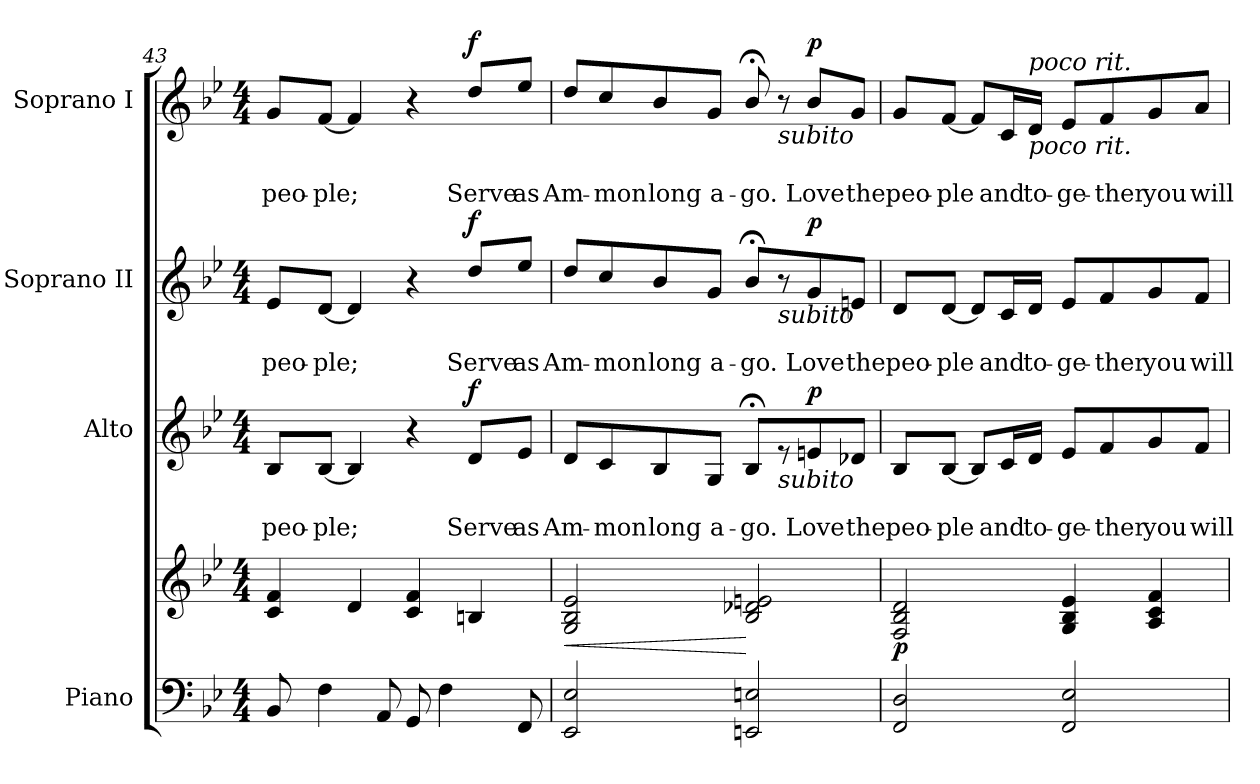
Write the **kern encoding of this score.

**kern	**kern	**dynam	**kern	**text	**text	**dynam	**kern	**text	**text	**dynam	**kern	**text	**text	**dynam
*part4	*part4	*part4	*part3	*part3	*part3	*part3	*part2	*part2	*part2	*part2	*part1	*part1	*part1	*part1
*staff5	*staff4	*staff4/5	*staff3	*staff3	*staff3	*staff3	*staff2	*staff2	*staff2	*staff2	*staff1	*staff1	*staff1	*staff1
*I"Piano	*	*	*I"Alto	*	*	*	*I"Soprano II	*	*	*	*I"Soprano I	*	*	*
*	*	*	*I'A	*	*	*	*I'S2	*	*	*	*I'S1	*	*	*
!!LO:LB:g=z
*clefF4	*clefG2	*	*clefG2	*	*	*	*clefG2	*	*	*	*clefG2	*	*	*
*k[b-e-]	*k[b-e-]	*	*k[b-e-]	*	*	*	*k[b-e-]	*	*	*	*k[b-e-]	*	*	*
*B-:	*B-:	*	*B-:	*	*	*	*B-:	*	*	*	*B-:	*	*	*
*M4/4	*M4/4	*	*M4/4	*	*	*	*M4/4	*	*	*	*M4/4	*	*	*
=43	=43	=43	=43	=43	=43	=43	=43	=43	=43	=43	=43	=43	=43	=43
!	!	!	!	!	!LO:LY:b	!	!	!	!	!	!	!	!	!
!	!	!	!	!	!	!	!	!	!LO:LY:b	!	!	!	!	!
!	!	!	!	!	!	!	!	!	!	!	!	!	!LO:LY:b	!
8BB-/	4c/ 4f/	.	8B-/L	.	peo-	.	8e-/L	.	peo-	.	8g/L	.	peo-	.
!	!	!	!	!	!LO:LY:b	!	!	!	!	!	!	!	!	!
!	!	!	!	!	!	!	!	!	!LO:LY:b	!	!	!	!	!
!	!	!	!	!	!	!	!	!	!	!	!	!	!LO:LY:b	!
4F\	.	.	[8B-/J	.	-ple;	.	[8d/J	.	-ple;	.	[8f/J	.	-ple;	.
.	4d/	.	4B-/]	.	.	.	4d/]	.	.	.	4f/]	.	.	.
8AA/	.	.	.	.	.	.	.	.	.	.	.	.	.	.
8GG/	4c/ 4f/	.	4r	.	.	.	4r	.	.	.	4r	.	.	.
4F\	.	.	.	.	.	.	.	.	.	.	.	.	.	.
!	!	!	!	!	!LO:LY:b	!	!	!	!	!	!	!	!	!
!	!	!	!	!	!	!	!	!	!LO:LY:b	!	!	!	!	!
!	!	!	!	!	!	!LO:DY:b	!	!	!	!LO:DY:b	!	!	!LO:LY:b	!LO:DY:b
.	4Bn/	.	8d/L	.	Serve	f	8dd/L	.	Serve	f	8dd/L	.	Serve	f
!	!	!	!	!	!LO:LY:b	!	!	!	!	!	!	!	!	!
!	!	!	!	!	!	!	!	!	!LO:LY:b	!	!	!	!	!
!	!	!	!	!	!	!	!	!	!	!	!	!	!LO:LY:b	!
8FF/	.	.	8e-/J	.	as	.	8ee-/J	.	as	.	8ee-/J	.	as	.
=44	=44	=44	=44	=44	=44	=44	=44	=44	=44	=44	=44	=44	=44	=44
!	!	!LO:HP:b	!	!	!	!	!	!	!	!	!	!	!	!
!	!	!	!	!	!LO:LY:b	!	!	!	!	!	!	!	!	!
!	!	!	!	!	!	!	!	!	!LO:LY:b	!	!	!	!	!
!	!	!	!	!	!	!	!	!	!	!	!	!	!LO:LY:b	!
2EE-/ 2E-/	2G/ 2B-/ 2e-/	<	8d/L	.	Am-	.	8dd/L	.	Am-	.	8dd/L	.	Am-	.
!	!	!	!	!	!LO:LY:b	!	!	!	!	!	!	!	!	!
!	!	!	!	!	!	!	!	!	!LO:LY:b	!	!	!	!	!
!	!	!	!	!	!	!	!	!	!	!	!	!	!LO:LY:b	!
.	.	.	8c/	.	-mon	.	8cc/	.	-mon	.	8cc/	.	-mon	.
!	!	!	!	!	!LO:LY:b	!	!	!	!	!	!	!	!	!
!	!	!	!	!	!	!	!	!	!LO:LY:b	!	!	!	!	!
!	!	!	!	!	!	!	!	!	!	!	!	!	!LO:LY:b	!
.	.	.	8B-/	.	long	.	8b-/	.	long	.	8b-/	.	long	.
!	!	!	!	!	!LO:LY:b	!	!	!	!	!	!	!	!	!
!	!	!	!	!	!	!	!	!	!LO:LY:b	!	!	!	!	!
!	!	!	!	!	!	!	!	!	!	!	!	!	!LO:LY:b	!
.	.	.	8G/J	.	a-	.	8g/J	.	a-	.	8g/J	.	a-	.
!	!	!	!	!	!LO:LY:b	!	!	!	!	!	!	!	!	!
!	!	!	!	!	!	!	!	!	!LO:LY:b	!	!	!	!	!
!	!	!	!	!	!	!	!	!	!	!	!	!	!LO:LY:b	!
2EEn/ 2En/	2B-/ 2d-X/ 2en/	[	8B-;</L	.	-go.	.	8b-;</L	.	-go.	.	8b-;</	.	-go.	.
!	!	!	!	!	!	!	!	!	!	!	!LO:TX:b:i:t=subito	!	!	!
!	!	!	!	!	!	!	!LO:TX:b:i:t=subito	!	!	!	!	!	!	!
!	!	!	!LO:TX:b:i:t=subito	!	!	!	!	!	!	!	!	!	!	!
.	.	.	8r	.	.	.	8r	.	.	.	8r	.	.	.
!	!	!	!	!	!LO:LY:b	!	!	!	!	!	!	!	!	!
!	!	!	!	!	!	!	!	!	!LO:LY:b	!	!	!	!	!
!	!	!	!	!	!	!LO:DY:b	!	!	!	!LO:DY:b	!	!	!LO:LY:b	!LO:DY:b
.	.	.	8en/	.	Love	p	8g/	.	Love	p	8b-/L	.	Love	p
!	!	!	!	!	!LO:LY:b	!	!	!	!	!	!	!	!	!
!	!	!	!	!	!	!	!	!	!LO:LY:b	!	!	!	!	!
!	!	!	!	!	!	!	!	!	!	!	!	!	!LO:LY:b	!
.	.	.	8d-X/J	.	the	.	8en/J	.	the	.	8g/J	.	the	.
=45	=45	=45	=45	=45	=45	=45	=45	=45	=45	=45	=45	=45	=45	=45
!	!	!	!	!	!LO:LY:b	!	!	!	!	!	!	!	!	!
!	!	!	!	!	!	!	!	!	!LO:LY:b	!	!	!	!	!
!	!	!LO:DY:a=2	!	!	!	!	!	!	!	!	!	!	!LO:LY:b	!
2FF/ 2D/	2F/ 2B-/ 2d/	p	8B-/L	.	peo-	.	8d/L	.	peo-	.	8g/L	.	peo-	.
!	!	!	!	!	!LO:LY:b	!	!	!	!	!	!	!	!	!
!	!	!	!	!	!	!	!	!	!LO:LY:b	!	!	!	!	!
!	!	!	!	!	!	!	!	!	!	!	!	!	!LO:LY:b	!
.	.	.	[8B-/J	.	-ple	.	[8d/J	.	-ple	.	[8f/J	.	-ple	.
.	.	.	8B-/L]	.	.	.	8d/L]	.	.	.	8f/L]	.	.	.
!	!	!	!	!	!LO:LY:b	!	!	!	!	!	!	!	!	!
!	!	!	!	!	!	!	!	!	!LO:LY:b	!	!	!	!	!
!	!	!	!	!	!	!	!	!	!	!	!	!	!LO:LY:b	!
.	.	.	16c/L	.	and	.	16c/L	.	and	.	16c/L	.	and	.
!	!	!	!	!	!LO:LY:b	!	!	!	!	!	!	!	!	!
!	!	!	!	!	!	!	!	!	!LO:LY:b	!	!	!	!	!
!	!	!	!	!	!	!	!	!	!	!	!LO:TX:b:i:t=poco rit.	!	!	!
!	!	!	!	!	!	!	!	!	!	!	!LO:TX:a:i:t=poco rit.	!	!	!
!	!	!	!	!	!	!	!	!	!	!	!	!	!LO:LY:b	!
.	.	.	16d/JJ	.	to-	.	16d/JJ	.	to-	.	16d/JJ	.	to-	.
!	!	!	!	!	!LO:LY:b	!	!	!	!	!	!	!	!	!
!	!	!	!	!	!	!	!	!	!LO:LY:b	!	!	!	!	!
!	!	!	!	!	!	!	!	!	!	!	!	!	!LO:LY:b	!
2FF/ 2E-/	4G/ 4B-/ 4e-/	.	8e-/L	.	-ge-	.	8e-/L	.	-ge-	.	8e-/L	.	-ge-	.
!	!	!	!	!	!LO:LY:b	!	!	!	!	!	!	!	!	!
!	!	!	!	!	!	!	!	!	!LO:LY:b	!	!	!	!	!
!	!	!	!	!	!	!	!	!	!	!	!	!	!LO:LY:b	!
.	.	.	8f/	.	-ther	.	8f/	.	-ther	.	8f/	.	-ther	.
!	!	!	!	!	!LO:LY:b	!	!	!	!	!	!	!	!	!
!	!	!	!	!	!	!	!	!	!LO:LY:b	!	!	!	!	!
!	!	!	!	!	!	!	!	!	!	!	!	!	!LO:LY:b	!
.	4A/ 4c/ 4f/	.	8g/	.	you	.	8g/	.	you	.	8g/	.	you	.
!	!	!	!	!	!LO:LY:b	!	!	!	!	!	!	!	!	!
!	!	!	!	!	!	!	!	!	!LO:LY:b	!	!	!	!	!
!	!	!	!	!	!	!	!	!	!	!	!	!	!LO:LY:b	!
.	.	.	8f/J	.	will	.	8f/J	.	will	.	8a/J	.	will	.
=	=	=	=	=	=	=	=	=	=	=	=	=	=	=
*-	*-	*-	*-	*-	*-	*-	*-	*-	*-	*-	*-	*-	*-	*-
